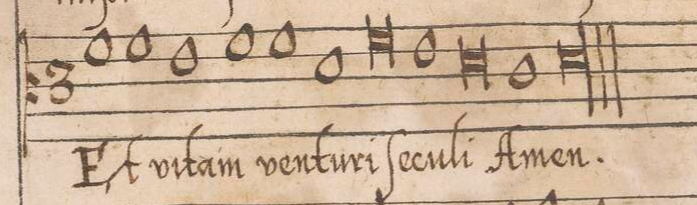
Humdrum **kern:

**kern	**text
*I"CANTVS	*
*clefC3	*
*k[]	*
*met(C|)	*
*M3/1	*
1f\	(Et)
1f\	vi-
1e\	-tam
=134-	=134-
1f\	uen-
1f\	-tu-
1d\	-ri
=135-	=135-
0f\	ſ(e)-
1e\	-c(u)-
=136-	=136-
0d\	-li
1c\	A-
=137-	=137-
0.ld\	-MEN.
==	==
*-	*-
